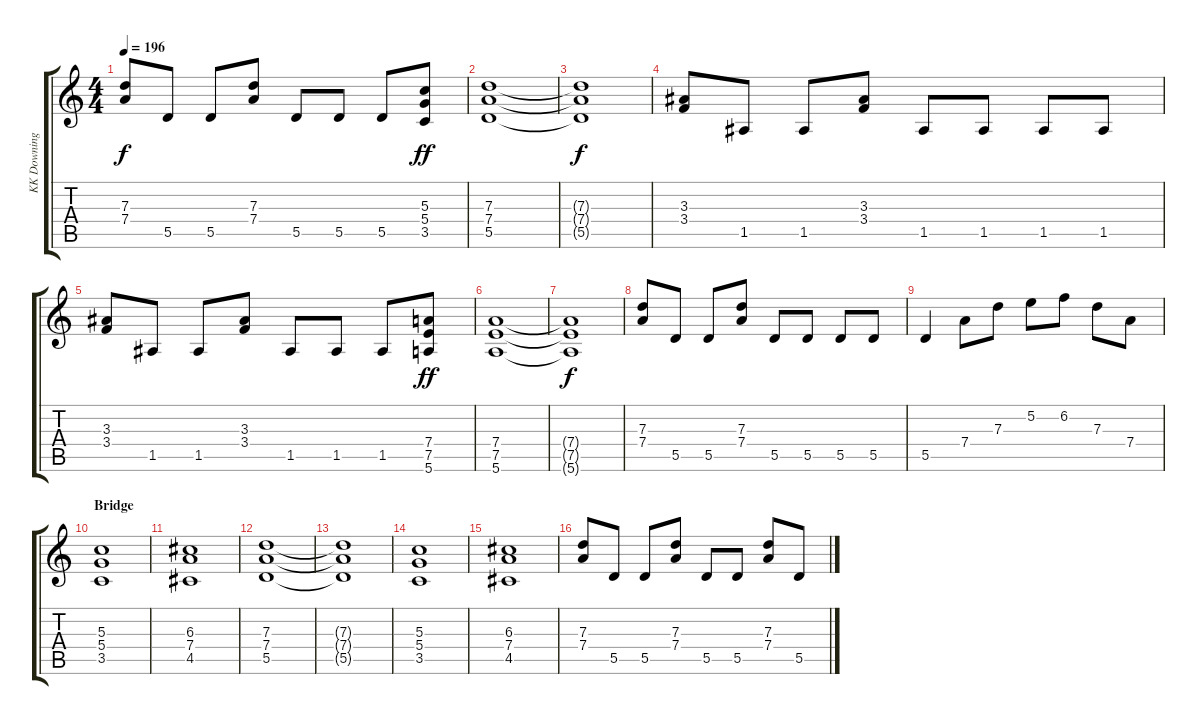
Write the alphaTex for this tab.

\track ("KK Downing" "KK Downing") {instrument distortionguitar}
\staff {score tabs}
\tuning (E4 B3 G3 D3 A2 E2) {hide}
\ts (4 4)
\tempo 196
\clef g2
\ks c
(7.3 7.4).8{dy f} 5.5.8 5.5.8 (7.3 7.4).8 5.5.8 5.5.8 5.5.8 (5.3 5.4 3.5).8{dy ff} |
(7.3 7.4 5.5).1 |
(7.3{t} 7.4{t} 5.5{t}).1{dy f} |
(3.3 3.4).8 1.5.8 1.5.8 (3.3 3.4).8 1.5.8 1.5.8 1.5.8 1.5.8 |
(3.3 3.4).8 1.5.8 1.5.8 (3.3 3.4).8 1.5.8 1.5.8 1.5.8 (7.4 7.5 5.6).8{dy ff} |
(7.4 7.5 5.6).1 |
(7.4{t} 7.5{t} 5.6{t}).1{dy f} |
(7.3 7.4).8 5.5.8 5.5.8 (7.3 7.4).8 5.5.8 5.5.8 5.5.8 5.5.8 |
5.5.4 7.4.8 7.3.8 5.2.8 6.2.8 7.3.8 7.4.8 |
\section ("" "Bridge")
(5.3 5.4 3.5).1 |
(6.3 7.4 4.5).1 |
(7.3 7.4 5.5).1 |
(7.3{t} 7.4{t} 5.5{t}).1 |
(5.3 5.4 3.5).1 |
(6.3 7.4 4.5).1 |
(7.3 7.4).8 5.5.8 5.5.8 (7.3 7.4).8 5.5.8 5.5.8 (7.3 7.4).8 5.5.8
